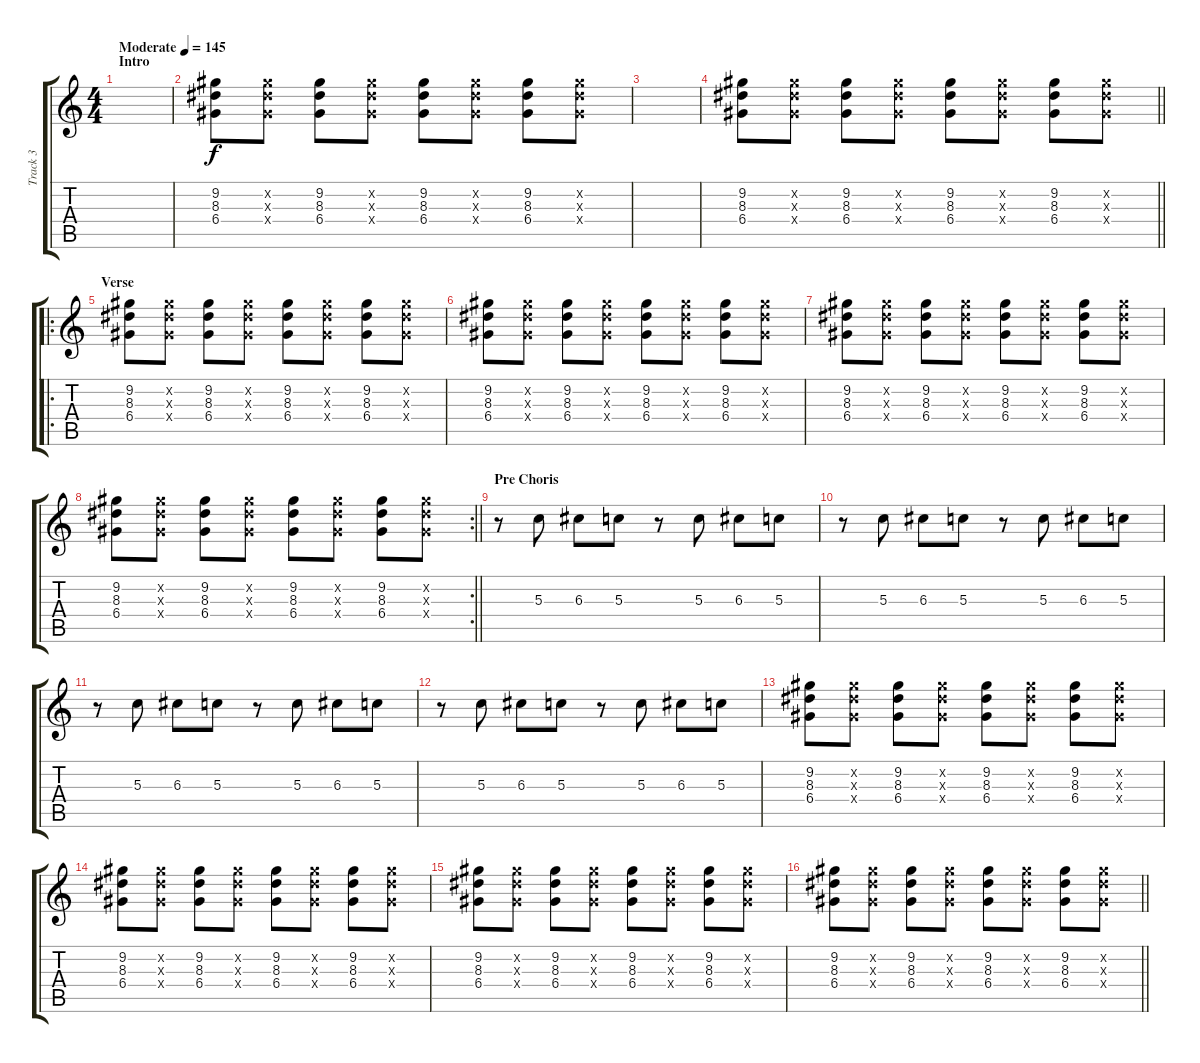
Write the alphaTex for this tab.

\track ("Track 3" "Track 3") {instrument distortionguitar}
\staff {score tabs}
\tuning (E4 B3 G3 D3 A2 D2) {hide}
\ts (4 4)
\section ("" "Intro")
\tempo (145 "Moderate")
\clef g2
\ks c
|
(9.2 8.3 6.4).8 (9.2{x} 8.3{x} 6.4{x}).8 (9.2 8.3 6.4).8 (9.2{x} 8.3{x} 6.4{x}).8 (9.2 8.3 6.4).8 (9.2{x} 8.3{x} 6.4{x}).8 (9.2 8.3 6.4).8 (9.2{x} 8.3{x} 6.4{x}).8 |
|
\barLineRight lightlight
(9.2 8.3 6.4).8 (9.2{x} 8.3{x} 6.4{x}).8 (9.2 8.3 6.4).8 (9.2{x} 8.3{x} 6.4{x}).8 (9.2 8.3 6.4).8 (9.2{x} 8.3{x} 6.4{x}).8 (9.2 8.3 6.4).8 (9.2{x} 8.3{x} 6.4{x}).8 |
\ro
\section ("" "Verse")
(9.2 8.3 6.4).8 (9.2{x} 8.3{x} 6.4{x}).8 (9.2 8.3 6.4).8 (9.2{x} 8.3{x} 6.4{x}).8 (9.2 8.3 6.4).8 (9.2{x} 8.3{x} 6.4{x}).8 (9.2 8.3 6.4).8 (9.2{x} 8.3{x} 6.4{x}).8 |
(9.2 8.3 6.4).8 (9.2{x} 8.3{x} 6.4{x}).8 (9.2 8.3 6.4).8 (9.2{x} 8.3{x} 6.4{x}).8 (9.2 8.3 6.4).8 (9.2{x} 8.3{x} 6.4{x}).8 (9.2 8.3 6.4).8 (9.2{x} 8.3{x} 6.4{x}).8 |
(9.2 8.3 6.4).8 (9.2{x} 8.3{x} 6.4{x}).8 (9.2 8.3 6.4).8 (9.2{x} 8.3{x} 6.4{x}).8 (9.2 8.3 6.4).8 (9.2{x} 8.3{x} 6.4{x}).8 (9.2 8.3 6.4).8 (9.2{x} 8.3{x} 6.4{x}).8 |
\rc 2
\barLineRight lightlight
(9.2 8.3 6.4).8 (9.2{x} 8.3{x} 6.4{x}).8 (9.2 8.3 6.4).8 (9.2{x} 8.3{x} 6.4{x}).8 (9.2 8.3 6.4).8 (9.2{x} 8.3{x} 6.4{x}).8 (9.2 8.3 6.4).8 (9.2{x} 8.3{x} 6.4{x}).8 |
\section ("" "Pre Choris")
r.8 5.3.8 6.3.8 5.3.8 r.8 5.3.8 6.3.8 5.3.8 |
r.8 5.3.8 6.3.8 5.3.8 r.8 5.3.8 6.3.8 5.3.8 |
r.8 5.3.8 6.3.8 5.3.8 r.8 5.3.8 6.3.8 5.3.8 |
r.8 5.3.8 6.3.8 5.3.8 r.8 5.3.8 6.3.8 5.3.8 |
(9.2 8.3 6.4).8 (9.2{x} 8.3{x} 6.4{x}).8 (9.2 8.3 6.4).8 (9.2{x} 8.3{x} 6.4{x}).8 (9.2 8.3 6.4).8 (9.2{x} 8.3{x} 6.4{x}).8 (9.2 8.3 6.4).8 (9.2{x} 8.3{x} 6.4{x}).8 |
(9.2 8.3 6.4).8 (9.2{x} 8.3{x} 6.4{x}).8 (9.2 8.3 6.4).8 (9.2{x} 8.3{x} 6.4{x}).8 (9.2 8.3 6.4).8 (9.2{x} 8.3{x} 6.4{x}).8 (9.2 8.3 6.4).8 (9.2{x} 8.3{x} 6.4{x}).8 |
(9.2 8.3 6.4).8 (9.2{x} 8.3{x} 6.4{x}).8 (9.2 8.3 6.4).8 (9.2{x} 8.3{x} 6.4{x}).8 (9.2 8.3 6.4).8 (9.2{x} 8.3{x} 6.4{x}).8 (9.2 8.3 6.4).8 (9.2{x} 8.3{x} 6.4{x}).8 |
\barLineRight lightlight
(9.2 8.3 6.4).8 (9.2{x} 8.3{x} 6.4{x}).8 (9.2 8.3 6.4).8 (9.2{x} 8.3{x} 6.4{x}).8 (9.2 8.3 6.4).8 (9.2{x} 8.3{x} 6.4{x}).8 (9.2 8.3 6.4).8 (9.2{x} 8.3{x} 6.4{x}).8
